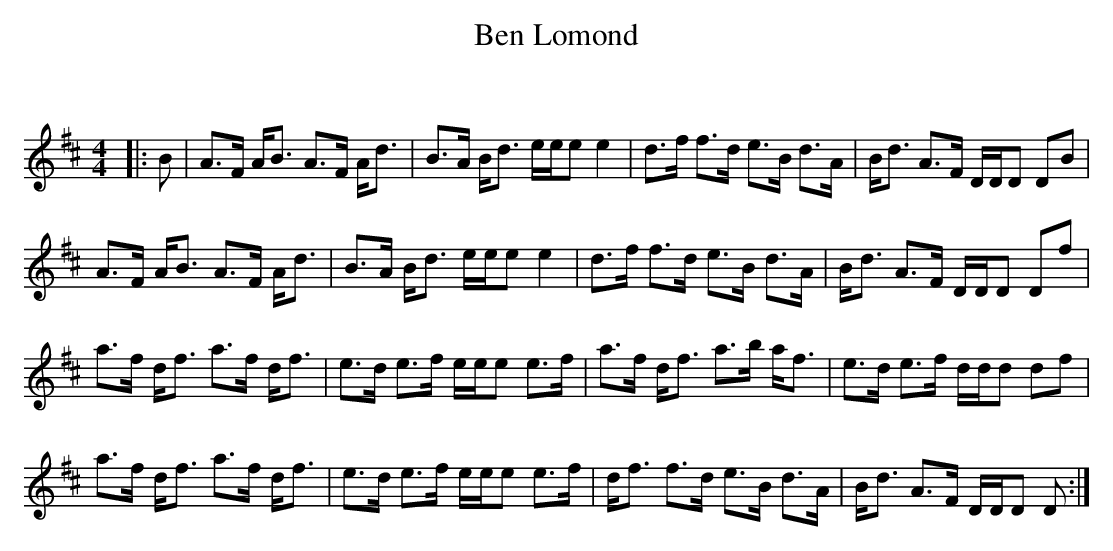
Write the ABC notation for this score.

X:1
T: Ben Lomond
C:
Q:128
K:D
M:4/4
L:1/16
|:B2|A3F AB3 A3F Ad3|B3A Bd3 eee2 e4|d3f f3d e3B d3A|Bd3 A3F DDD2 D2B2|
A3F AB3 A3F Ad3|B3A Bd3 eee2 e4|d3f f3d e3B d3A|Bd3 A3F DDD2 D2f2|
a3f df3 a3f df3|e3d e3f eee2 e3f|a3f df3 a3b af3|e3d e3f ddd2 d2f2|
a3f df3 a3f df3|e3d e3f eee2 e3f|df3 f3d e3B d3A|Bd3 A3F DDD2 D2:|
